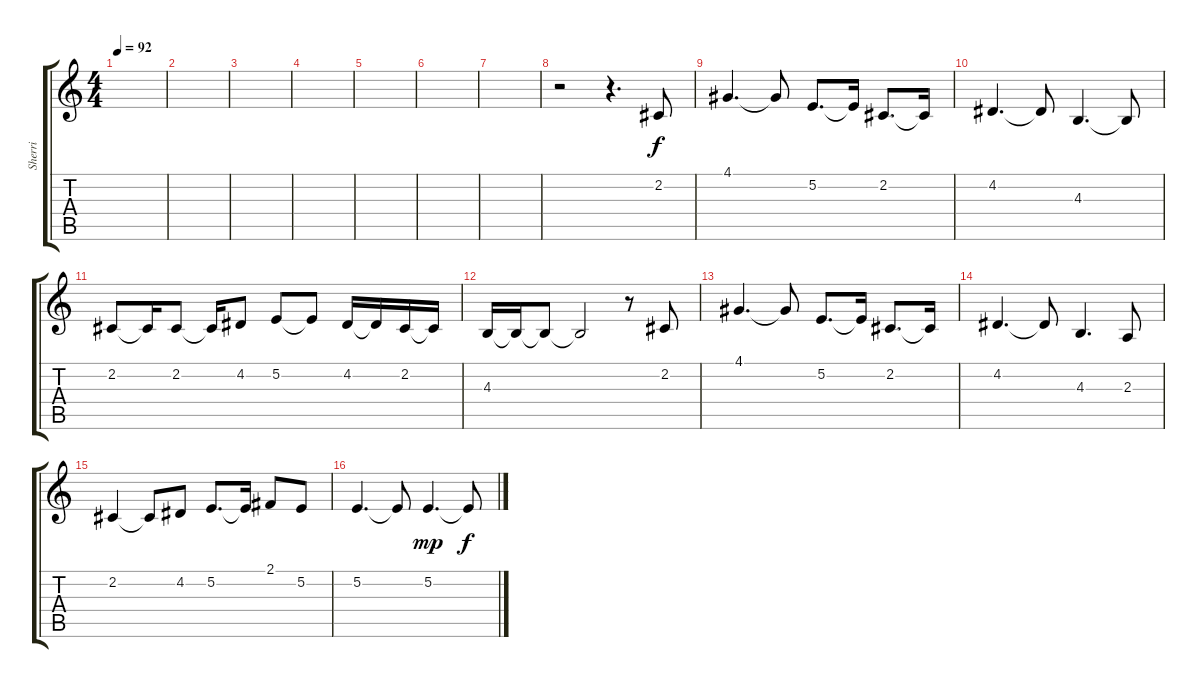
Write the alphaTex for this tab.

\track ("Sherri" "Sherri") {instrument acousticgrandpiano}
\staff {score tabs}
\tuning (E4 B3 G3 D3 A2 E2) {hide}
\ts (4 4)
\tempo 92
\clef g2
\ks c
|
|
|
|
|
|
|
r.2 r.4{d} 2.2.8 |
4.1.4{d} 4.1{t}.8 5.2.8{d} 5.2{t}.16 2.2.8{d} 2.2{t}.16 |
4.2.4{d} 4.2{t}.8 4.3.4{d} 4.3{t}.8 |
2.2.8 2.2{t}.16 2.2.8 2.2{t}.16 4.2.8 5.2.8 5.2{t}.8 4.2.16 4.2{t}.16 2.2.16 2.2{t}.16 |
4.3.16 4.3{t}.16 4.3{t}.8 4.3{t}.2 r.8 2.2.8 |
4.1.4{d} 4.1{t}.8 5.2.8{d} 5.2{t}.16 2.2.8{d} 2.2{t}.16 |
4.2.4{d} 4.2{t}.8 4.3.4{d} 2.3.8 |
2.2.4 2.2{t}.8 4.2.8 5.2.8{d} 5.2{t}.16 2.1.8 5.2.8 |
5.2.4{d} 5.2{t}.8 5.2.4{d dy mp} 5.2{t}.8{dy f}
